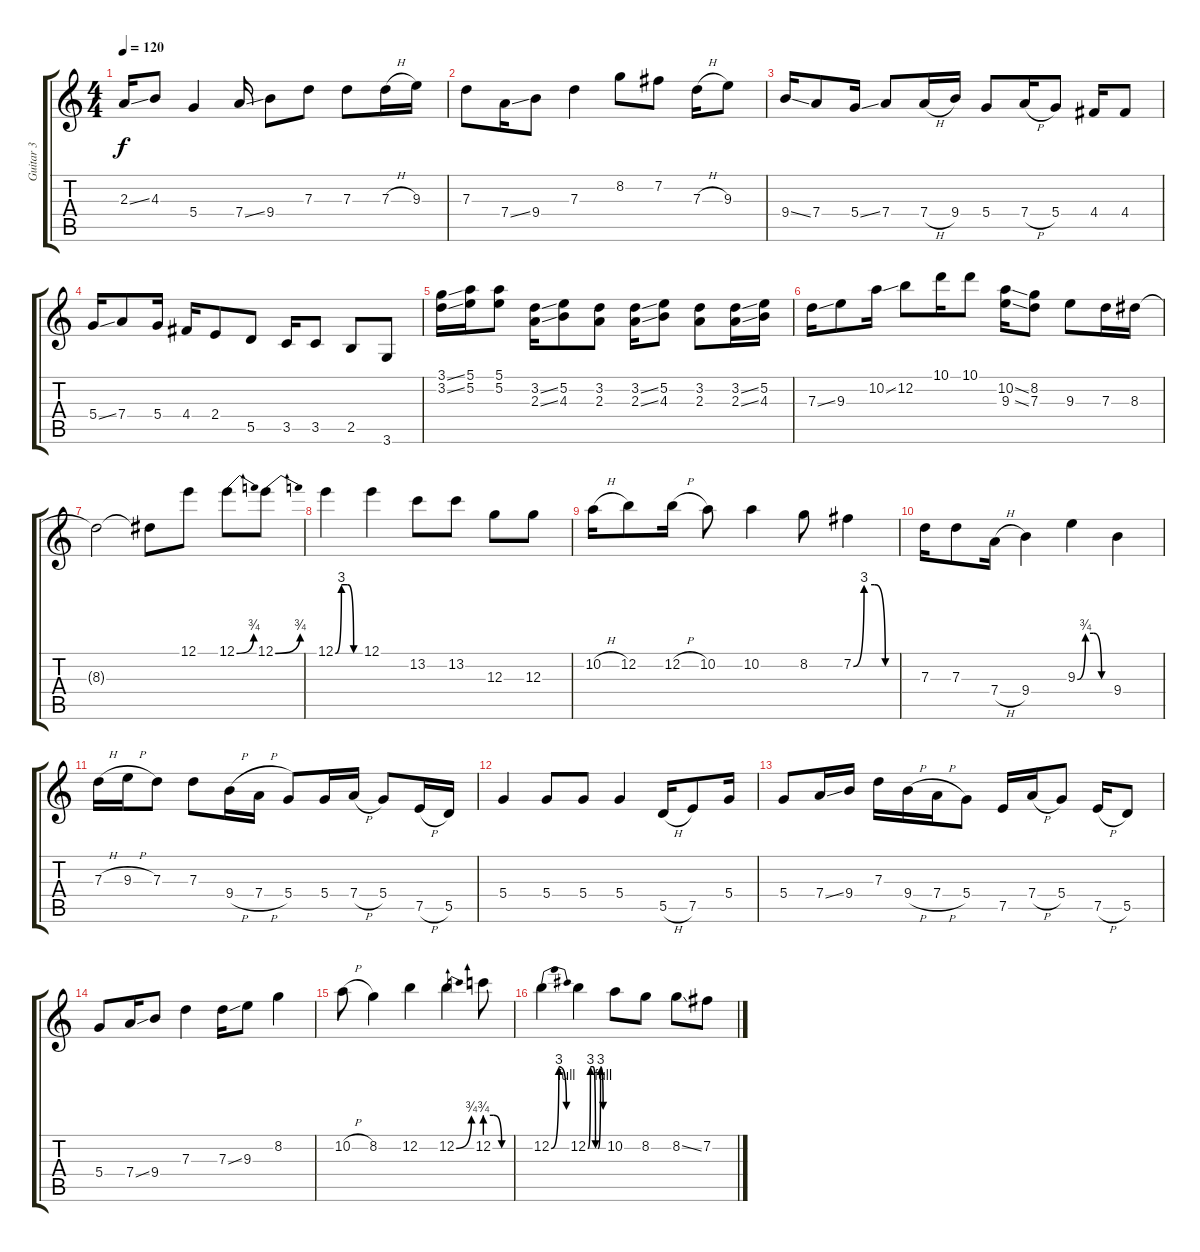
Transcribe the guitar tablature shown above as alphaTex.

\track ("Guitar 3" "Guitar 3") {instrument acousticguitarsteel}
\staff {score tabs}
\tuning (E4 B3 G3 D3 A2 E2) {hide}
\ts (4 4)
\tempo 120
\clef g2
\ks c
2.3{ss}.16{dy f} 4.3.8 5.4.4 7.4{ss}.16 9.4.8 7.3.8 7.3.8 7.3{h}.16 9.3.16 |
7.3.8 7.4{ss}.16 9.4.8 7.3.4 8.2.8 7.2.8 7.3{h}.16 9.3.8 |
9.4{ss}.16 7.4.8 5.4{ss}.16 7.4.8 7.4{h}.16 9.4.16 5.4.8 7.4{h}.16 5.4.8 4.4.16 4.4.8 |
5.4{ss}.16 7.4.8 5.4.16 4.4.16 2.4.8 5.5.8 3.5.16 3.5.8 2.5.8 3.6.8 |
(3.1{ss} 3.2{ss}).16 (5.1 5.2).16 (5.1 5.2).8 (3.2{ss} 2.3{ss}).16 (5.2 4.3).8 (3.2 2.3).8 (3.2{ss} 2.3{ss}).16 (5.2 4.3).8 (3.2 2.3).8 (3.2{ss} 2.3{ss}).16 (5.2 4.3).16 |
7.3{ss}.16 9.3.8 10.2{ss}.16 12.2.8 10.1.16 10.1.8 (10.2{ss} 9.3{ss}).16 (8.2 7.3).8 9.3.8 7.3.16 8.3.16 |
8.3{t}.2 8.3{t}.8 12.1.8 12.1{be (bend 0 0 60 3)}.8 12.1{be (bend 0 0 60 3)}.8 |
12.1{be (custom 0 0 15 12 30 12 45 0 60 0)}.4 12.1.4 13.2.8 13.2.8 12.3.8 12.3.8 |
10.2{h}.16 12.2.8 12.2{h}.16 10.2.8 10.2.4 8.2.8 7.2{be (custom 0 0 15 12 30 12 45 0 60 0)}.4 |
7.3.16 7.3.8 7.4{h}.16 9.4.4 9.3{be (custom 0 0 15 3 30 3 45 0 60 0)}.4 9.4.4 |
7.3{h}.16 9.3{h}.16 7.3.8 7.3.8 9.4{h}.16 7.4{h}.16 5.4.8 5.4.16 7.4{h}.16 5.4.8 7.5{h}.16 5.5.16 |
5.4.4 5.4.8 5.4.8 5.4.4 5.5{h}.16 7.5.8 5.4.16 |
5.4.8 7.4{ss}.16 9.4.16 7.3.16 9.4{h}.16 7.4{h}.16 5.4.8 7.5.16 7.4{h}.16 5.4.8 7.5{h}.16 5.5.8 |
5.4.8 7.4{ss}.16 9.4.8 7.3.4 7.3{ss}.16 9.3.8 8.2.4 |
10.2{h}.8 8.2.4 12.2.4 12.2{be (bend 0 0 60 3)}.4 12.2{be (custom 0 3 20 3 40 0 60 0)}.8 |
12.2{be (bendrelease 0 0 30 12 30 12 60 4)}.4 12.2{be (custom 0 0 10 12 20 12 30 0 40 0 50 12 60 4)}.4 10.2.8 8.2.8 8.2{ss}.8 7.2.8
